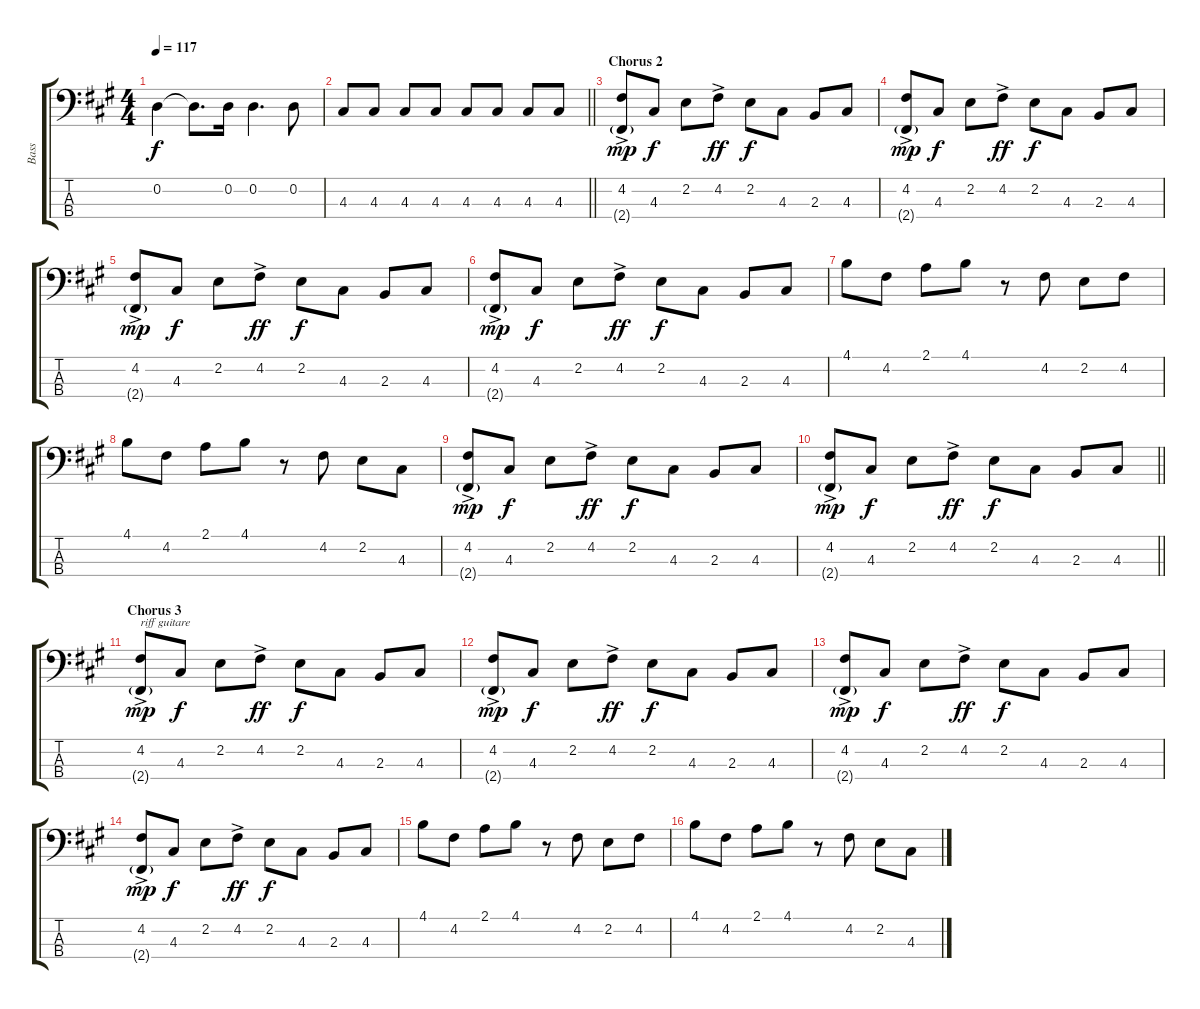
\track ("Bass" "Bass") {instrument electricbassfinger}
\staff {score tabs}
\tuning (G2 D2 A1 E1) {hide}
\ts (4 4)
\tempo 117
\clef f4
\ks f#minor
0.2.4{dy f} 0.2{t}.8{d} 0.2.16 0.2.4{d} 0.2.8 |
\barLineRight lightlight
4.3.8 4.3.8 4.3.8 4.3.8 4.3.8 4.3.8 4.3.8 4.3.8 |
\section ("" "Chorus 2")
(4.2{ac} 2.4{g}).8{dy mp} 4.3.8{dy f} 2.2.8 4.2{ac}.8{dy ff} 2.2.8{dy f} 4.3.8 2.3.8 4.3.8 |
(4.2{ac} 2.4{g}).8{dy mp} 4.3.8{dy f} 2.2.8 4.2{ac}.8{dy ff} 2.2.8{dy f} 4.3.8 2.3.8 4.3.8 |
(4.2{ac} 2.4{g}).8{dy mp} 4.3.8{dy f} 2.2.8 4.2{ac}.8{dy ff} 2.2.8{dy f} 4.3.8 2.3.8 4.3.8 |
(4.2{ac} 2.4{g}).8{dy mp} 4.3.8{dy f} 2.2.8 4.2{ac}.8{dy ff} 2.2.8{dy f} 4.3.8 2.3.8 4.3.8 |
4.1.8 4.2.8 2.1.8 4.1.8 r.8 4.2.8 2.2.8 4.2.8 |
4.1.8 4.2.8 2.1.8 4.1.8 r.8 4.2.8 2.2.8 4.3.8 |
(4.2{ac} 2.4{g}).8{dy mp} 4.3.8{dy f} 2.2.8 4.2{ac}.8{dy ff} 2.2.8{dy f} 4.3.8 2.3.8 4.3.8 |
\barLineRight lightlight
(4.2{ac} 2.4{g}).8{dy mp} 4.3.8{dy f} 2.2.8 4.2{ac}.8{dy ff} 2.2.8{dy f} 4.3.8 2.3.8 4.3.8 |
\section ("" "Chorus 3")
(4.2{ac} 2.4{g}).8{txt "riff guitare" dy mp} 4.3.8{dy f} 2.2.8 4.2{ac}.8{dy ff} 2.2.8{dy f} 4.3.8 2.3.8 4.3.8 |
(4.2{ac} 2.4{g}).8{dy mp} 4.3.8{dy f} 2.2.8 4.2{ac}.8{dy ff} 2.2.8{dy f} 4.3.8 2.3.8 4.3.8 |
(4.2{ac} 2.4{g}).8{dy mp} 4.3.8{dy f} 2.2.8 4.2{ac}.8{dy ff} 2.2.8{dy f} 4.3.8 2.3.8 4.3.8 |
(4.2{ac} 2.4{g}).8{dy mp} 4.3.8{dy f} 2.2.8 4.2{ac}.8{dy ff} 2.2.8{dy f} 4.3.8 2.3.8 4.3.8 |
4.1.8 4.2.8 2.1.8 4.1.8 r.8 4.2.8 2.2.8 4.2.8 |
4.1.8 4.2.8 2.1.8 4.1.8 r.8 4.2.8 2.2.8 4.3.8
